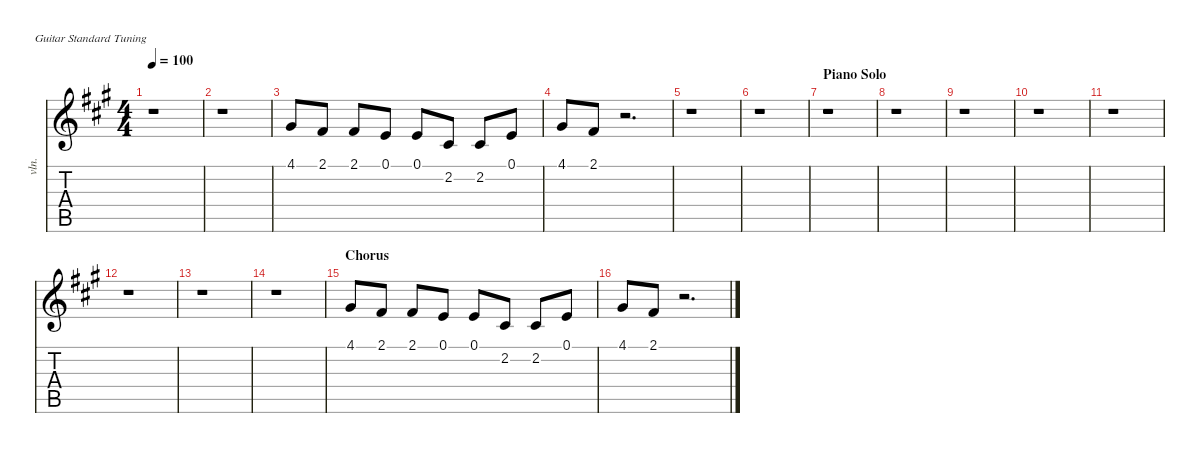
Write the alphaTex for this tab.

\defaultSystemsLayout 4
\hideDynamics
\bracketExtendMode nobrackets
\otherSystemsTrackNameOrientation horizontal
\track ("Paul" "vln.") {instrument synthstrings2}
\staff {score tabs}
\tuning (E4 B3 G3 D3 A2 E2)
\ts (4 4)
\tempo 100
\clef g2
\ks a
r.1{dy f} |
r.1 |
4.1{acc #}.8 2.1{acc #}.8 2.1{acc #}.8 0.1{acc forcenatural}.8 0.1{acc forcenatural}.8 2.2{acc #}.8 2.2{acc #}.8 0.1{acc forcenatural}.8 |
4.1{acc #}.8 2.1{acc #}.8 r.2{d} |
r.1 |
r.1 |
\section ("" "Piano Solo")
r.1 |
r.1 |
r.1 |
r.1 |
r.1 |
r.1 |
r.1 |
r.1 |
\section ("" "Chorus")
4.1{acc #}.8 2.1{acc #}.8 2.1{acc #}.8 0.1{acc forcenatural}.8 0.1{acc forcenatural}.8 2.2{acc #}.8 2.2{acc #}.8 0.1{acc forcenatural}.8 |
4.1{acc #}.8 2.1{acc #}.8 r.2{d}
